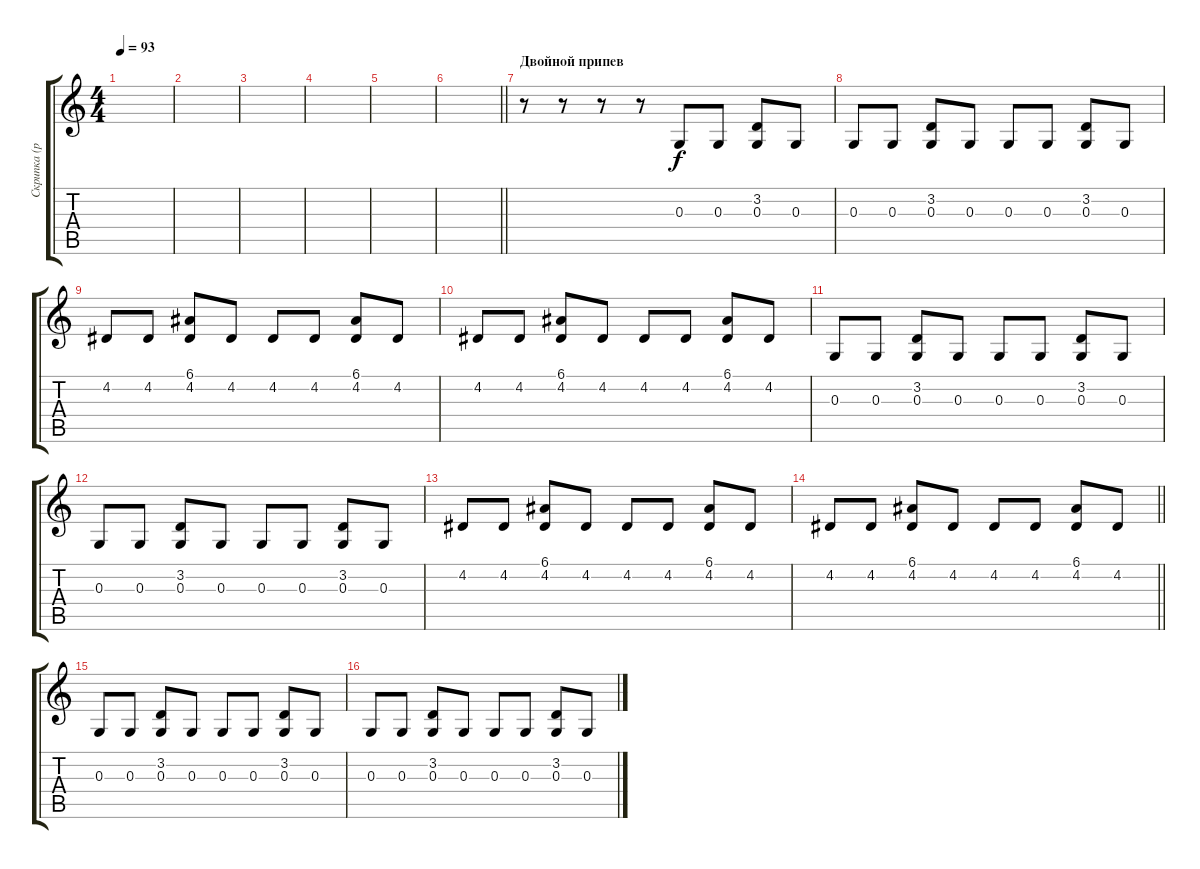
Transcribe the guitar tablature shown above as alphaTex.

\track ("Скрипка (pizzicato)" "Скрипка (p") {instrument pizzicatostrings}
\staff {score tabs}
\tuning (E4 B3 G3 D3 A2 E2) {hide}
\ts (4 4)
\tempo 93
\clef g2
\ks c
|
|
|
|
|
\barLineRight lightlight
|
\section ("" "Двойной припев")
r.8 r.8 r.8 r.8 0.3.8 0.3.8 (3.2 0.3).8 0.3.8 |
0.3.8 0.3.8 (3.2 0.3).8 0.3.8 0.3.8 0.3.8 (3.2 0.3).8 0.3.8 |
4.2.8 4.2.8 (6.1 4.2).8 4.2.8 4.2.8 4.2.8 (6.1 4.2).8 4.2.8 |
4.2.8 4.2.8 (6.1 4.2).8 4.2.8 4.2.8 4.2.8 (6.1 4.2).8 4.2.8 |
0.3.8 0.3.8 (3.2 0.3).8 0.3.8 0.3.8 0.3.8 (3.2 0.3).8 0.3.8 |
0.3.8 0.3.8 (3.2 0.3).8 0.3.8 0.3.8 0.3.8 (3.2 0.3).8 0.3.8 |
4.2.8 4.2.8 (6.1 4.2).8 4.2.8 4.2.8 4.2.8 (6.1 4.2).8 4.2.8 |
\barLineRight lightlight
4.2.8 4.2.8 (6.1 4.2).8 4.2.8 4.2.8 4.2.8 (6.1 4.2).8 4.2.8 |
0.3.8 0.3.8 (3.2 0.3).8 0.3.8 0.3.8 0.3.8 (3.2 0.3).8 0.3.8 |
0.3.8 0.3.8 (3.2 0.3).8 0.3.8 0.3.8 0.3.8 (3.2 0.3).8 0.3.8
